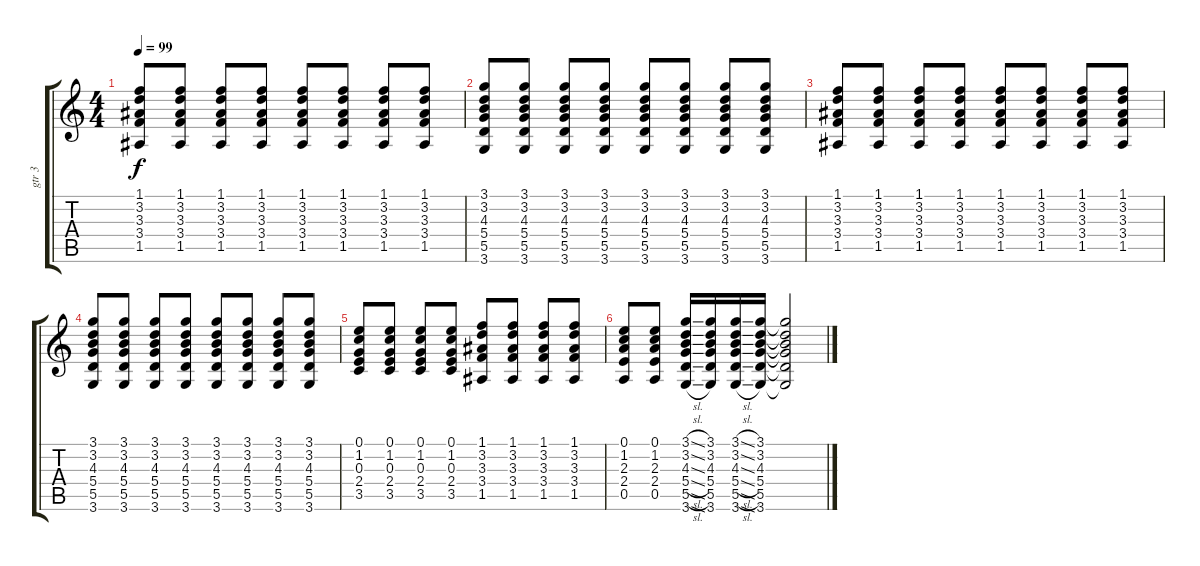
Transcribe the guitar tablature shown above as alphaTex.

\track ("gtr 3" "gtr 3") {instrument acousticguitarsteel}
\staff {score tabs}
\tuning (E4 B3 G3 D3 A2 E2) {hide}
\ts (4 4)
\tempo 99
\clef g2
\ks c
(1.1 3.2 3.3 3.4 1.5).8{dy f} (1.1 3.2 3.3 3.4 1.5).8 (1.1 3.2 3.3 3.4 1.5).8 (1.1 3.2 3.3 3.4 1.5).8 (1.1 3.2 3.3 3.4 1.5).8 (1.1 3.2 3.3 3.4 1.5).8 (1.1 3.2 3.3 3.4 1.5).8 (1.1 3.2 3.3 3.4 1.5).8 |
(3.1 3.2 4.3 5.4 5.5 3.6).8 (3.1 3.2 4.3 5.4 5.5 3.6).8 (3.1 3.2 4.3 5.4 5.5 3.6).8 (3.1 3.2 4.3 5.4 5.5 3.6).8 (3.1 3.2 4.3 5.4 5.5 3.6).8 (3.1 3.2 4.3 5.4 5.5 3.6).8 (3.1 3.2 4.3 5.4 5.5 3.6).8 (3.1 3.2 4.3 5.4 5.5 3.6).8 |
(1.1 3.2 3.3 3.4 1.5).8 (1.1 3.2 3.3 3.4 1.5).8 (1.1 3.2 3.3 3.4 1.5).8 (1.1 3.2 3.3 3.4 1.5).8 (1.1 3.2 3.3 3.4 1.5).8 (1.1 3.2 3.3 3.4 1.5).8 (1.1 3.2 3.3 3.4 1.5).8 (1.1 3.2 3.3 3.4 1.5).8 |
(3.1 3.2 4.3 5.4 5.5 3.6).8 (3.1 3.2 4.3 5.4 5.5 3.6).8 (3.1 3.2 4.3 5.4 5.5 3.6).8 (3.1 3.2 4.3 5.4 5.5 3.6).8 (3.1 3.2 4.3 5.4 5.5 3.6).8 (3.1 3.2 4.3 5.4 5.5 3.6).8 (3.1 3.2 4.3 5.4 5.5 3.6).8 (3.1 3.2 4.3 5.4 5.5 3.6).8 |
(0.1 1.2 0.3 2.4 3.5).8 (0.1 1.2 0.3 2.4 3.5).8 (0.1 1.2 0.3 2.4 3.5).8 (0.1 1.2 0.3 2.4 3.5).8 (1.1 3.2 3.3 3.4 1.5).8 (1.1 3.2 3.3 3.4 1.5).8 (1.1 3.2 3.3 3.4 1.5).8 (1.1 3.2 3.3 3.4 1.5).8 |
(0.1 1.2 2.3 2.4 0.5).8 (0.1 1.2 2.3 2.4 0.5).8 (3.1{sl} 3.2{sl} 4.3{sl} 5.4{sl} 5.5{sl} 3.6{sl}).16 (3.1 3.2 4.3 5.4 5.5 3.6).16 (3.1{sl} 3.2{sl} 4.3{sl} 5.4{sl} 5.5{sl} 3.6{sl}).16 (3.1 3.2 4.3 5.4 5.5 3.6).16 (3.1{t} 3.2{t} 4.3{t} 5.4{t} 5.5{t} 3.6{t}).2
